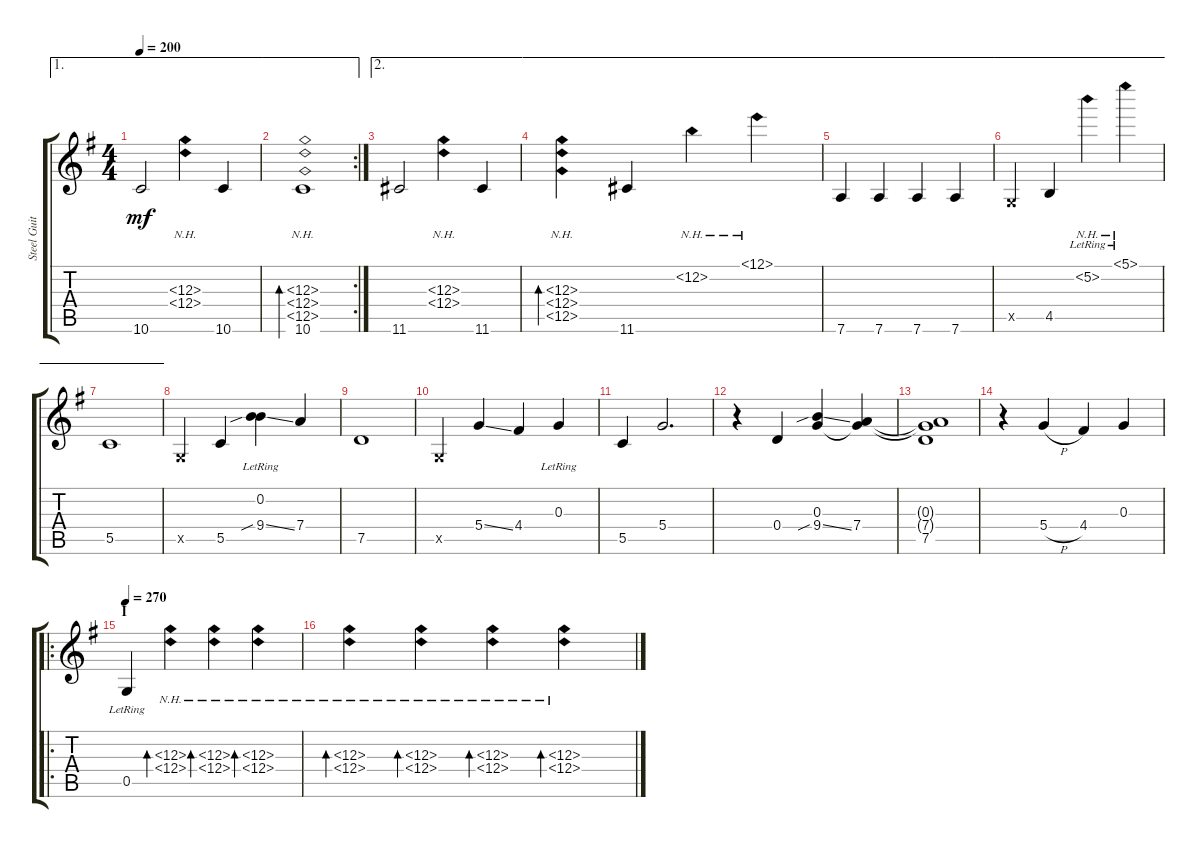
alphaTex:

\track ("Steel Guitar" "Steel Guit") {instrument acousticguitarsteel}
\staff {score tabs}
\tuning (E4 B3 G3 D3 G2 D2) {hide}
\ae 1
\ts (4 4)
\tempo 200
\clef g2
\ks g
10.6.2{dy mf} (12.3{nh} 12.4{nh}).4 10.6.4 |
\ae 1
\rc 2
(12.3{nh} 12.4{nh} 12.5{nh} 10.6).1{bd 30} |
\ae 2
11.6.2 (12.3{nh} 12.4{nh}).4 11.6.4 |
\ae 2
(12.3{nh} 12.4{nh} 12.5{nh}).4{bd 30} 11.6.4 12.2{nh}.4 12.1{nh}.4 |
\ae 2
7.6.4 7.6.4 7.6.4 7.6.4 |
\ae 2
0.5{x}.4 4.5.4 5.2{nh lr}.4 5.1{nh lr}.4 |
\ae 2
5.5.1 |
0.5{x}.4 5.5.4 (0.2{lr} 9.4{sib ss}).4 7.4.4 |
7.5.1 |
0.5{x}.4 5.4{ss}.4 4.4.4 0.3{lr}.4 |
5.5.4 5.4.2{d} |
r.4 0.4.4 (0.3 9.4{sib ss}).4 (0.3{t} 7.4).4 |
(0.3{t} 7.4{t} 7.5).1 |
r.4 5.4{h}.4 4.4.4 0.3.4 |
\ro
\section ("" "I")
\tempo 270
0.5{lr}.4 (12.3{nh} 12.4{nh}).4{bd 30} (12.3{nh} 12.4{nh}).4{bd 30} (12.3{nh} 12.4{nh}).4{bd 30} |
(12.3{nh} 12.4{nh}).4{bd 30} (12.3{nh} 12.4{nh}).4{bd 30} (12.3{nh} 12.4{nh}).4{bd 30} (12.3{nh} 12.4{nh}).4{bd 30}
